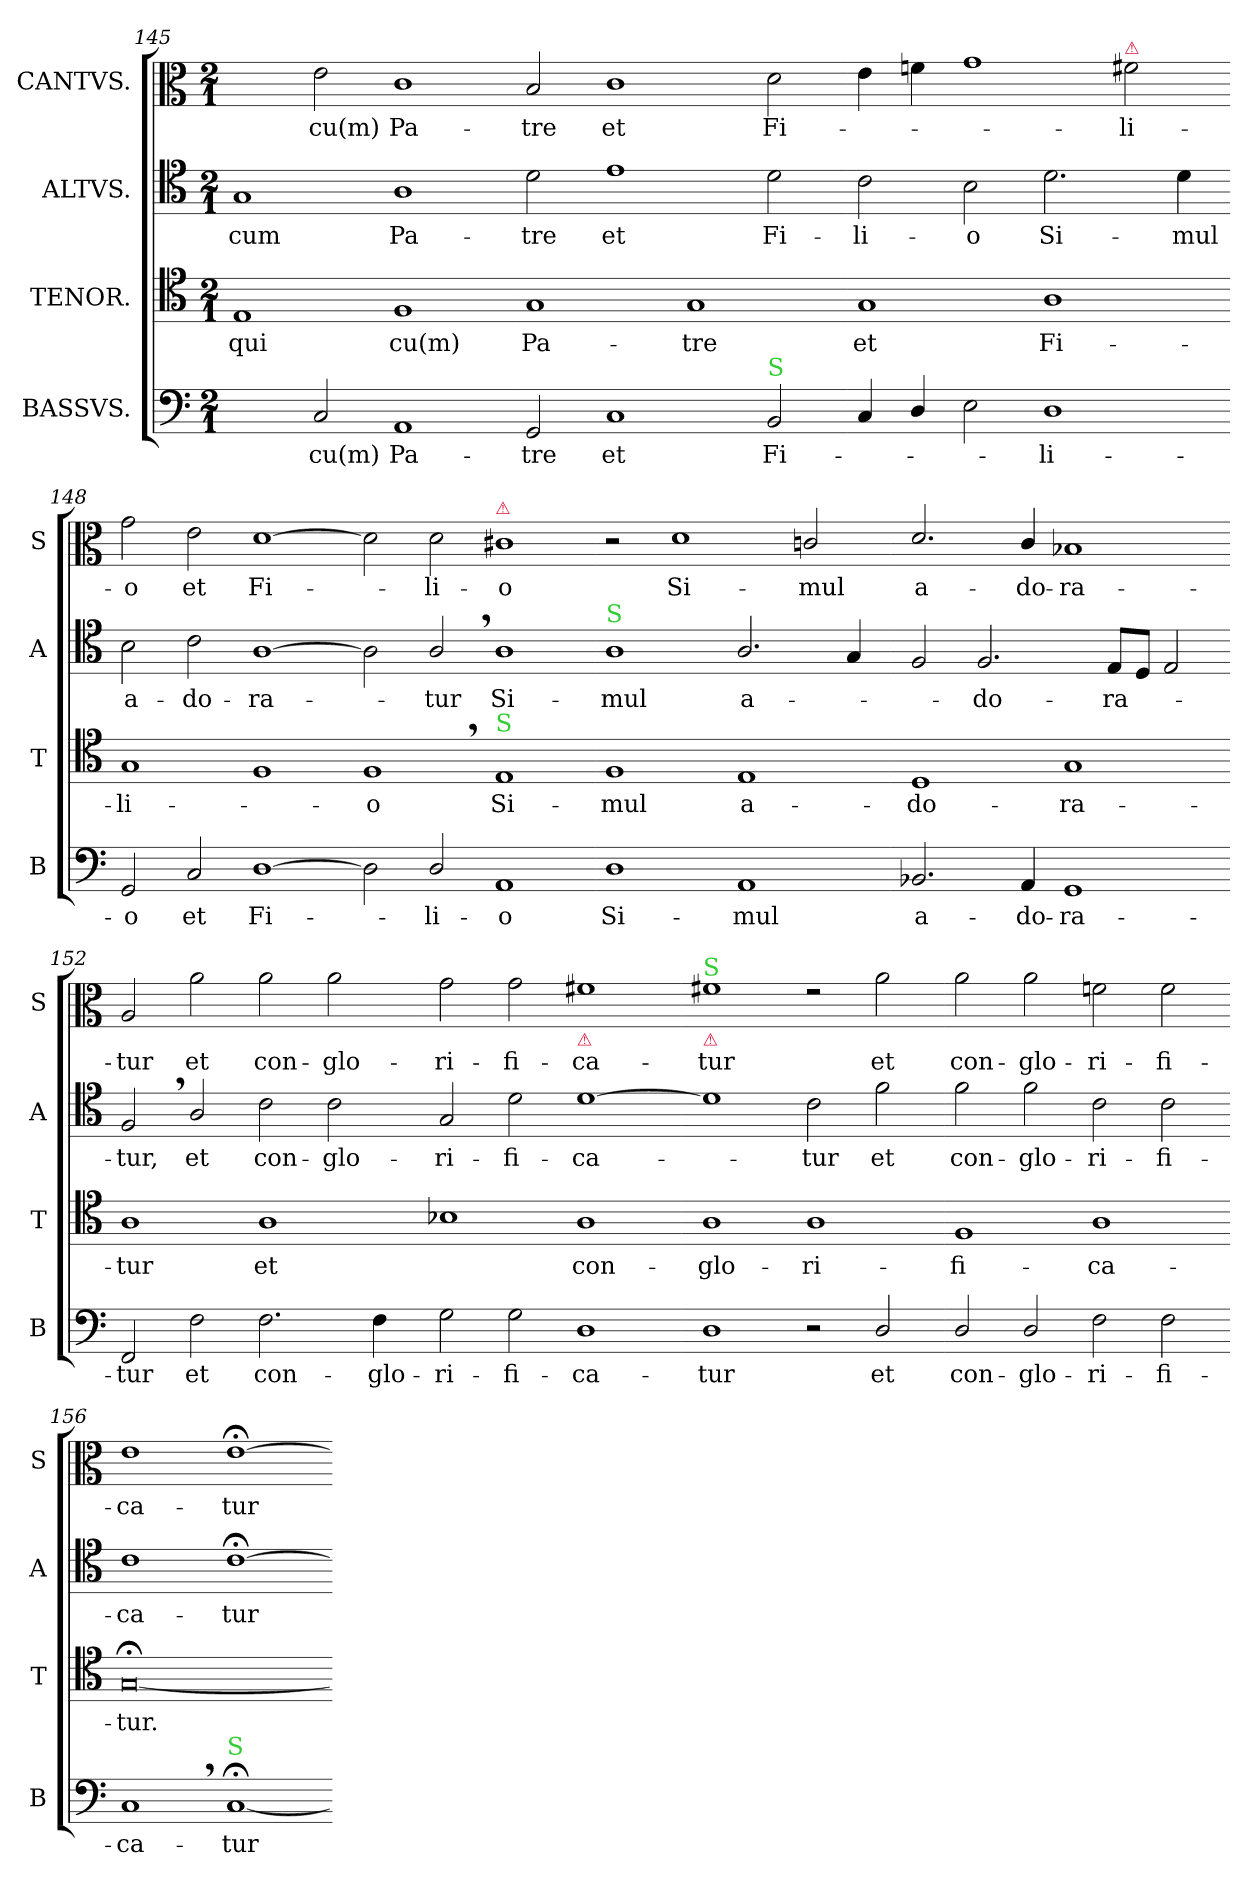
**kern	**text	**kern	**text	**kern	**text	**kern	**text
*part4	*part4	*part3	*part3	*part2	*part2	*part1	*part1
*staff4	*staff4	*staff3	*staff3	*staff2	*staff2	*staff1	*staff1
*I"BASSVS.	*	*I"TENOR.	*	*I"ALTVS.	*	*I"CANTVS.	*
*I'B	*	*I'T	*	*I'A	*	*I'S	*
*clefF4	*	*clefC4	*	*clefC4	*	*clefC3	*
*k[]	*	*k[]	*	*k[]	*	*k[]	*
*M2/1	*	*M2/1	*	*M2/1	*	*M2/1	*
=145	=145	=145	=145	=145	=145	=145	=145
2ryy	.	1E	qui	1G	cum	2ryy	.
2C/	cu(m)	.	.	.	.	2e\	cu(m)
1AA	Pa-	1F	cu(m)	1A	Pa-	1c	Pa-
=146-	=146-	=146-	=146-	=146-	=146-	=146-	=146-
2GG/	-tre	1G	Pa-	2d\	-tre	2B/	-tre
1C/	et	.	.	1e\	et	1c	et
.	.	1G	-tre	.	.	.	.
!LO:TX:a:color=limegreen:t=S	!	!	!	!	!	!	!
2BB/	Fi-	.	.	2d\	Fi-	2d\	Fi-
=147-	=147-	=147-	=147-	=147-	=147-	=147-	=147-
4C/	.	1G	et	2c\	-li-	4e\	.
4D/	.	.	.	.	.	4fn\	.
2E\	.	.	.	2B\	-o	1g	.
1D	-li-	1A	Fi-	2.d\	Si-	.	.
!	!	!	!	!	!	!LO:TX:a:color=crimson:t=⚠	!
.	.	.	.	.	.	2f#X\	-li-
.	.	.	.	4d\	-mul	.	.
=148-	=148-	=148-	=148-	=148-	=148-	=148-	=148-
2GG/	-o	1G	-li-	2B\	a-	2g\	-o
2C/	et	.	.	2c\	-do-	2e\	et
[1D	Fi-	1F	.	[1A	-ra-	[1d	Fi-
=149-	=149-	=149-	=149-	=149-	=149-	=149-	=149-
2D]	.	1F,<	-o	2A]	.	2d]	.
2D/	-li-	.	.	2A,</	-tur	2d\	-li-
!	!	!	!	!	!	!LO:TX:a:color=crimson:t=⚠	!
!	!	!LO:TX:a:color=limegreen:t=S	!	!	!	!	!
1AA	-o	1E	Si-	1A	Si-	1c#X	-o
=150-	=150-	=150-	=150-	=150-	=150-	=150-	=150-
!	!	!	!	!LO:TX:a:color=limegreen:t=S	!	!	!
1D	Si-	1F	-mul	1A	-mul	2r	.
.	.	.	.	.	.	1d	Si-
1AA	-mul	1E	a-	2.A/	a-	.	.
.	.	.	.	.	.	2cn/	-mul
.	.	.	.	4G/	.	.	.
=151-	=151-	=151-	=151-	=151-	=151-	=151-	=151-
2.BB-X/	a-	1D	-do-	2F/	.	2.d/	a-
.	.	.	.	2.F/	-do-	.	.
4AA/	-do-	.	.	.	.	4c/	-do-
1GG	-ra-	1G	-ra-	.	.	1B-X	-ra-
.	.	.	.	8E/L	-ra-	.	.
.	.	.	.	8D/J	.	.	.
.	.	.	.	2E/	.	.	.
=152-	=152-	=152-	=152-	=152-	=152-	=152-	=152-
2FF/	-tur	1A	-tur	2F,</	-tur,	2A/	-tur
2F\	et	.	.	2A/	et	2a\	et
2.F\	con-	1A	et	2c\	con-	2a\	con-
.	.	.	.	2c\	-glo-	2a\	-glo-
4F\	-glo-	.	.	.	.	.	.
=153-	=153-	=153-	=153-	=153-	=153-	=153-	=153-
2G\	-ri-	1B-X	.	2G/	-ri-	2g\	-ri-
2G\	-fi-	.	.	2d\	-fi-	2g\	-fi-
!	!	!	!	!	!	!LO:TX:b:color=crimson:t=⚠	!
1D	-ca-	1A	con-	[1d	-ca-	1f#X	-ca-
=154-	=154-	=154-	=154-	=154-	=154-	=154-	=154-
!	!	!	!	!	!	!LO:TX:a:color=limegreen:t=S	!
!	!	!	!	!	!	!LO:TX:b:color=crimson:t=⚠	!
1D	-tur	1A	-glo-	1d]	.	1f#X	-tur
2r	.	1A	-ri-	2c\	-tur	2re	.
!	!LO:LY:i	!	!	!	!LO:LY:i	!	!LO:LY:i
2D/	et	.	.	2f\	et	2a\	et
=155-	=155-	=155-	=155-	=155-	=155-	=155-	=155-
!	!LO:LY:i	!	!	!	!LO:LY:i	!	!LO:LY:i
2D/	con-	1F	-fi-	2f\	con-	2a\	con-
!	!LO:LY:i	!	!	!	!LO:LY:i	!	!LO:LY:i
2D/	-glo-	.	.	2f\	-glo-	2a\	-glo-
!	!LO:LY:i	!	!	!	!LO:LY:i	!	!LO:LY:i
2F\	-ri-	1A	-ca-	2c\	-ri-	2fn\	-ri-
!	!LO:LY:i	!	!	!	!LO:LY:i	!	!LO:LY:i
2F\	-fi-	.	.	2c\	-fi-	2f\	-fi-
=156-	=156-	=156-	=156-	=156-	=156-	=156-	=156-
!	!LO:LY:i	!	!	!	!LO:LY:i	!	!LO:LY:i
1C,<	-ca-	[0G;<	-tur.	1c	-ca-	1e	-ca-
!LO:TX:a:color=limegreen:t=S	!	!	!	!	!	!	!
!	!LO:LY:i	!	!	!	!LO:LY:i	!	!LO:LY:i
[1C;<	-tur	.	.	[1c;<	-tur	[1e;	-tur
=-	=-	=-	=-	=-	=-	=-	=-
*-	*-	*-	*-	*-	*-	*-	*-
